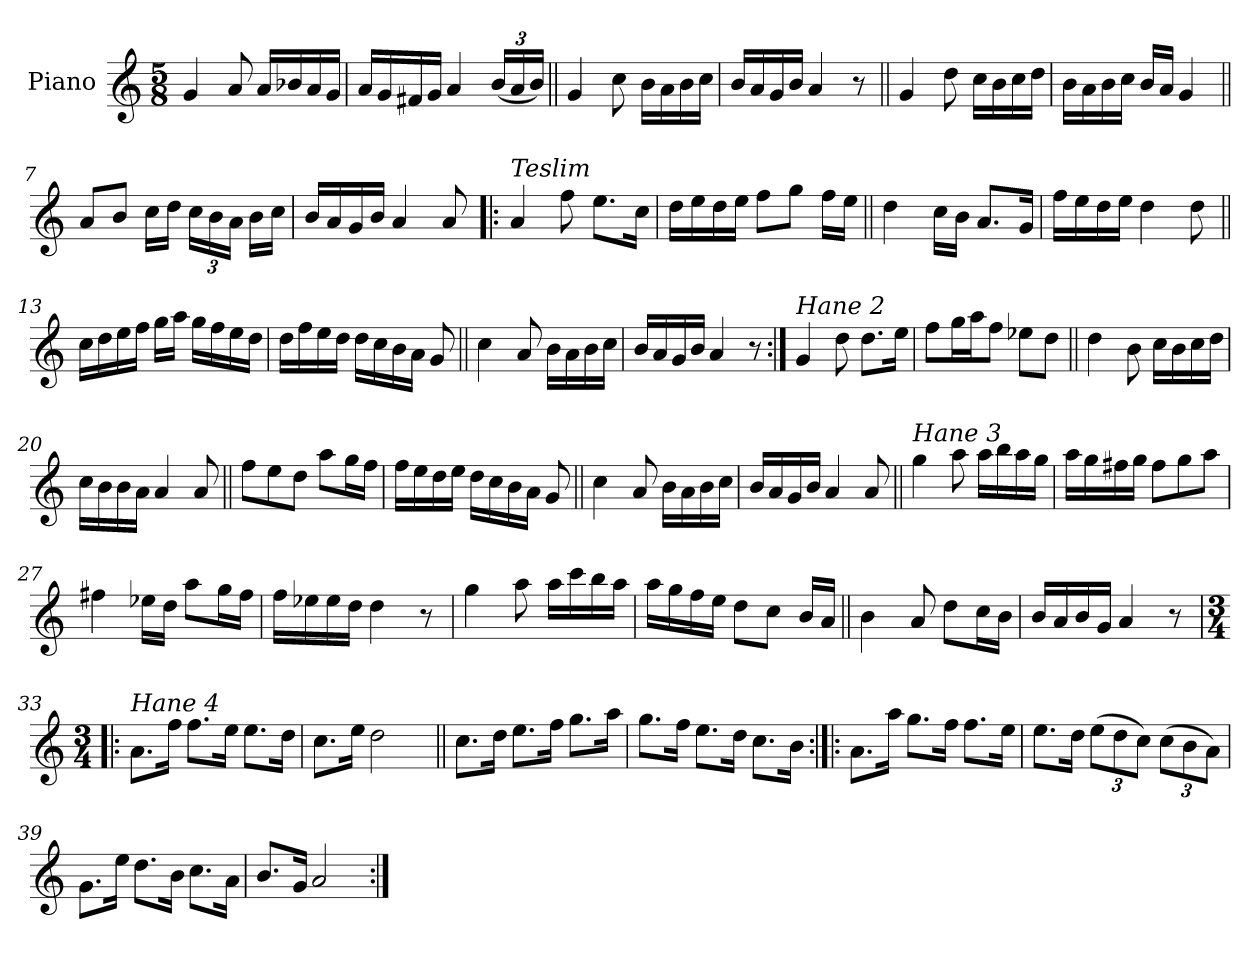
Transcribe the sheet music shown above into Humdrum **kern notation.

**kern
*part1
*staff1
*I"Piano
*I'Pno
*clefG2
*k[]
*M5/8
=1
4g/
8a/
16a/LL
16b-X/
16a/
16g/JJ
=2
16a/LL
16g/
16f#X/
16g/JJ
4a/
*Xbrackettup
(<24b/LL
24a/
24b/JJ)
=3||
4g/
8cc\
16b\LL
16a\
16b\
16cc\JJ
=4
16b/LL
16a/
16g/
16b/JJ
4a/
8r
!!LO:LB:g=z
=5||
4g/
8dd\
16cc\LL
16b\
16cc\
16dd\JJ
=6
16b\LL
16a\
16b\
16cc\JJ
16b/LL
16a/JJ
4g/
=7||
8a/L
8b/J
16cc\LL
16dd\JJ
24cc\LL
24b\
24a\JJ
16b\LL
16cc\JJ
=8
16b/LL
16a/
16g/
16b/JJ
4a/
8a/
=9!|:
!LO:TX:a:i:t=Teslim
4a/
8ff\
8.ee\L
16cc\Jk
!!LO:LB:g=z
=10
16dd\LL
16ee\
16dd\
16ee\JJ
8ff\L
8gg\J
16ff\LL
16ee\JJ
=11||
4dd\
16cc\LL
16b\JJ
8.a/L
16g/Jk
=12
16ff\LL
16ee\
16dd\
16ee\JJ
4dd\
8dd\
=13||
16cc\LL
16dd\
16ee\
16ff\JJ
16gg\LL
16aa\JJ
16gg\LL
16ff\
16ee\
16dd\JJ
!!LO:LB:g=z
=14
16dd\LL
16ff\
16ee\
16dd\JJ
16dd\LL
16cc\
16b\
16a\JJ
8g/
=15||
4cc\
8a/
16b\LL
16a\
16b\
16cc\JJ
=16
16b/LL
16a/
16g/
16b/JJ
4a/
8r
=17:|!
!LO:TX:a:i:t=Hane 2
4g/
8dd\
8.dd\L
16ee\Jk
!!LO:LB:g=z
=18
8ff\L
16gg\L
16aa\J
8ff\J
8ee-X\L
8dd\J
=19||
4dd\
8b\
16cc\LL
16b\
16cc\
16dd\JJ
=20
16cc\LL
16b\
16b\
16a\JJ
4a/
8a/
=21||
8ff\L
8ee\
8dd\J
8aa\L
16gg\L
16ff\JJ
=22
16ff\LL
16ee\
16dd\
16ee\JJ
16dd\LL
16cc\
16b\
16a\JJ
8g/
!!LO:LB:g=z
=23||
4cc\
8a/
16b\LL
16a\
16b\
16cc\JJ
=24
16b/LL
16a/
16g/
16b/JJ
4a/
8a/
=25||
!LO:TX:a:i:t=Hane 3
4gg\
8aa\
16aa\LL
16bb\
16aa\
16gg\JJ
=26
16aa\LL
16gg\
16ff#X\
16gg\JJ
8ff#\L
8gg\
8aa\J
=27
4ff#X\
16ee-X\LL
16dd\JJ
8aa\L
16gg\L
16ff#\JJ
!!LO:LB:g=z
=28
16ff\LL
16ee-X\
16ee-\
16dd\JJ
4dd\
8r
=29
4gg\
8aa\
16aa\LL
16ccc\
16bb\
16aa\JJ
=30
16aa\LL
16gg\
16ff\
16ee\JJ
8dd\L
8cc\J
16b/LL
16a/JJ
=31||
4b\
8a/
8dd\L
16cc\L
16b\JJ
=32
16b/LL
16a/
16b/
16g/JJ
4a/
8r
!!LO:LB:g=z
=33!|:
*M3/4
!LO:TX:a:i:t=Hane 4
8.a\L
16ff\Jk
8.ff\L
16ee\Jk
8.ee\L
16dd\Jk
=34
8.cc\L
16ee\Jk
2dd\
=35||
8.cc\L
16dd\Jk
8.ee\L
16ff\Jk
8.gg\L
16aa\Jk
=36
8.gg\L
16ff\Jk
8.ee\L
16dd\Jk
8.cc\L
16b\Jk
!!LO:LB:g=z
=37:|!|:
8.a\L
16aa\Jk
8.gg\L
16ff\Jk
8.ff\L
16ee\Jk
=38
8.ee\L
16dd\Jk
(>12ee\L
12dd\
12cc\J)
(>12cc\L
12b\
12a\J)
=39
8.g\L
16ee\Jk
8.dd\L
16b\Jk
8.cc\L
16a\Jk
=40
8.b/L
16g/Jk
2a/
=:|!
*-
